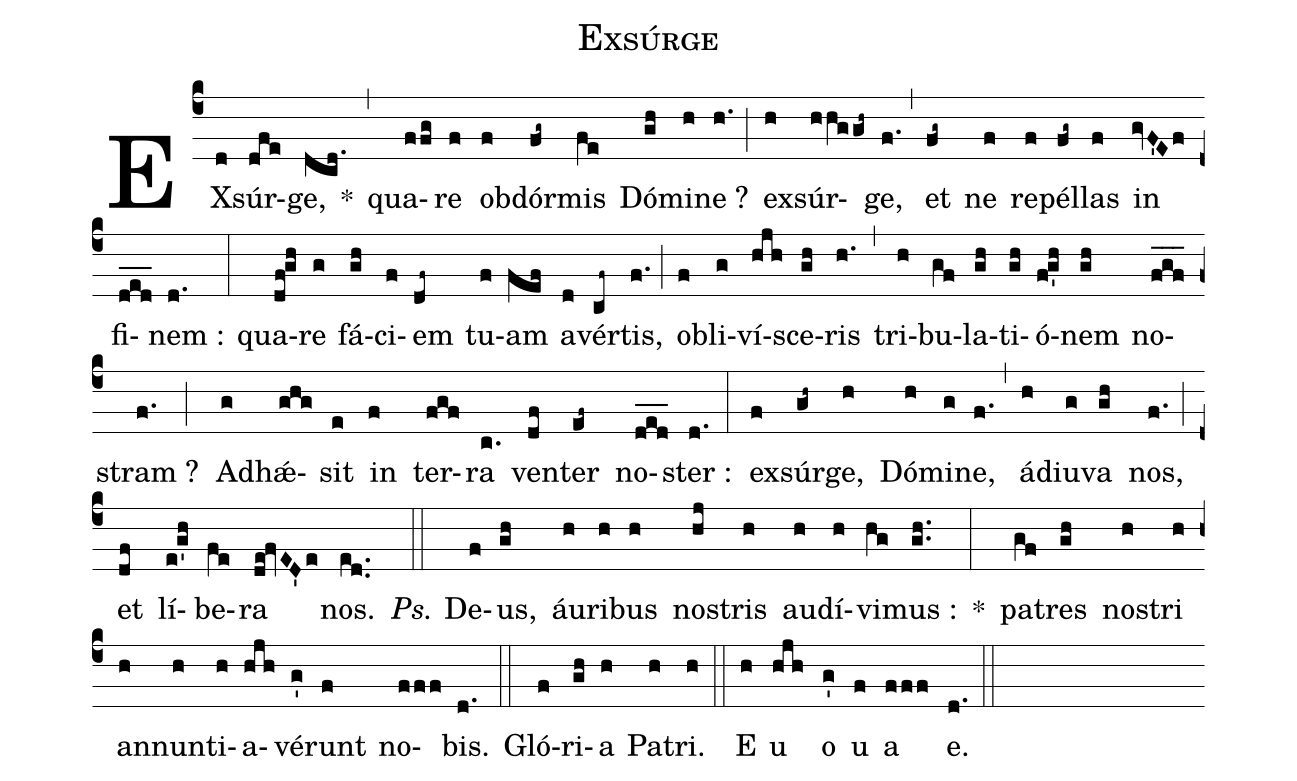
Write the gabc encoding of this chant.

name:Exsúrge;
%%
(c4) EX(d)súr(dfe)ge,(dcd.) *(,) qua(ffg)re(f) ob(f)dór(fg~)mis(fe) Dó(gh)mi(h)ne ?(h.) (;) ex(h)súr(hhggh~)ge,(f.) (,) et(fg~) ne(f) re(f)pél(fg~)las(f) in(gvF'Ef) fi(ded___)nem :(d.) (:)
qua(df!gh)re(g) fá(gh)ci(f)em(df~) tu(f)am(fef) a(d)vér(cf~)tis,(f.) (;) o(f)bli(g)ví(hjh)sce(gh)ris(h.) (,) tri(h)bu(gf)la(gh)ti(gh)ó(f!g'h)nem(gh) no(fgf___)stram ?(f.) (;) Ad(g)h{<sp>'ae</sp>}(ghg)sit(e) in(f) ter(fgf)ra(c.) ven(df)ter(ef~) no(ded___)ster :(d.) (:)
ex(f)súr(gh~)ge,(h) Dó(h)mi(g)ne,(f.) (,) ád(h)iu(g)va(gh) nos,(f.) (;) et(df) lí(e!g'h)be(fe)ra(de!fvED'e) nos.(ed..) (::)

<i>Ps.</i> De(f)us,(gh) áu(h)ri(h)bus(h) no(hj)stris(h) au(h)dí(h)vi(hg)mus :(gh..) *(:)
pa(gf)tres(gh) no(h)stri(h) an(h)nun(h)ti(h)a(hjh)vé(g')runt(f) no(fff)bis.(d.) (::)

Gló(f)ri(gh)a(h) Pa(h)tri.(h) (::) E(h) u(hjh) o(g') u(f) a(fff) e.(d.) (::)
